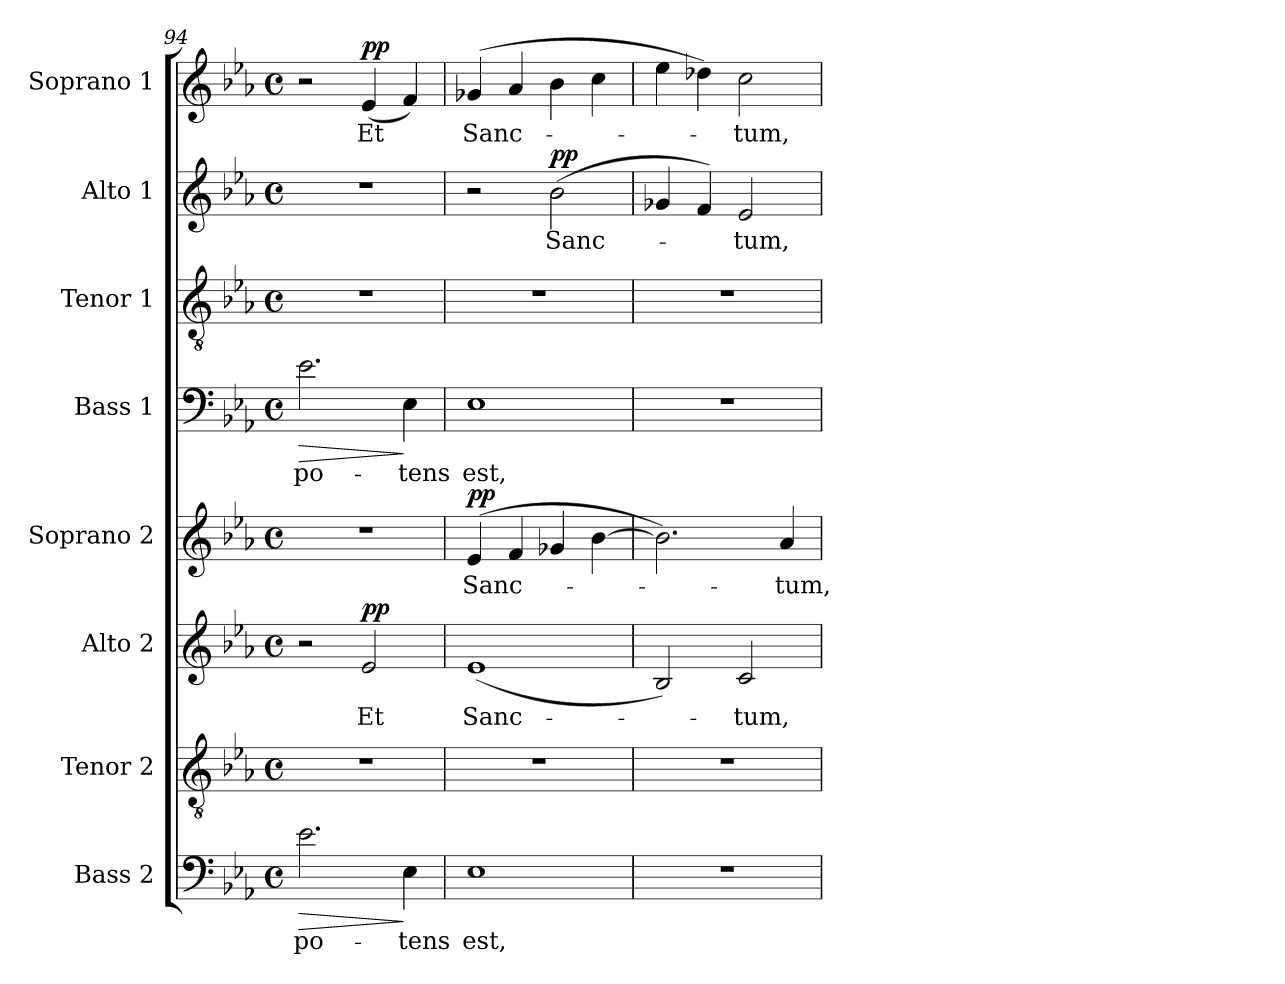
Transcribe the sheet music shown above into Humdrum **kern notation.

**kern	**text	**dynam	**kern	**kern	**text	**dynam	**kern	**text	**dynam	**kern	**text	**dynam	**kern	**kern	**text	**dynam	**kern	**text	**dynam
*part8	*part8	*part8	*part7	*part6	*part6	*part6	*part5	*part5	*part5	*part4	*part4	*part4	*part3	*part2	*part2	*part2	*part1	*part1	*part1
*staff8	*staff8	*staff8	*staff7	*staff6	*staff6	*staff6	*staff5	*staff5	*staff5	*staff4	*staff4	*staff4	*staff3	*staff2	*staff2	*staff2	*staff1	*staff1	*staff1
*I"Bass 2	*	*	*I"Tenor 2	*I"Alto 2	*	*	*I"Soprano 2	*	*	*I"Bass 1	*	*	*I"Tenor 1	*I"Alto 1	*	*	*I"Soprano 1	*	*
*I'B 2.	*	*	*I'T 2.	*I'A 2.	*	*	*I'S 2.	*	*	*I'B 1.	*	*	*I'T 1.	*I'A 1.	*	*	*I'S 1.	*	*
!!LO:LB:g=z
*clefF4	*	*	*clefGv2	*clefG2	*	*	*clefG2	*	*	*clefF4	*	*	*clefGv2	*clefG2	*	*	*clefG2	*	*
*	*	*	*ITrd7c12	*	*	*	*	*	*	*	*	*	*ITrd7c12	*	*	*	*	*	*
*k[b-e-a-]	*	*	*k[b-e-a-]	*k[b-e-a-]	*	*	*k[b-e-a-]	*	*	*k[b-e-a-]	*	*	*k[b-e-a-]	*k[b-e-a-]	*	*	*k[b-e-a-]	*	*
*E-:	*	*	*E-:	*E-:	*	*	*E-:	*	*	*E-:	*	*	*E-:	*E-:	*	*	*E-:	*	*
*M4/4	*	*	*M4/4	*M4/4	*	*	*M4/4	*	*	*M4/4	*	*	*M4/4	*M4/4	*	*	*M4/4	*	*
*met(c)	*	*	*met(c)	*met(c)	*	*	*met(c)	*	*	*met(c)	*	*	*met(c)	*met(c)	*	*	*met(c)	*	*
=94	=94	=94	=94	=94	=94	=94	=94	=94	=94	=94	=94	=94	=94	=94	=94	=94	=94	=94	=94
!	!LO:LY:b:color=#000000	!LO:HP:b	!	!	!	!	!	!	!	!	!	!	!	!	!	!	!	!	!
!	!	!	!	!	!	!	!	!	!	!	!LO:LY:b:color=#000000	!LO:HP:b	!	!	!	!	!	!	!
2.e-i\	po-	>	1r	2r	.	.	1r	.	.	2.e-i\	po-	>	1r	1r	.	.	2r	.	.
!	!	!	!	!	!LO:LY:b:color=#000000	!	!	!	!	!	!	!	!	!	!	!	!	!	!
!	!	!	!	!	!	!	!	!	!	!	!	!	!	!	!	!	!	!LO:LY:b:color=#000000	!
.	.	.	.	2e-i/	Et	pp	.	.	.	.	.	.	.	.	.	.	(4e-i/	Et	pp
!	!LO:LY:b:color=#000000	!	!	!	!	!	!	!	!	!	!	!	!	!	!	!	!	!	!
!	!	!	!	!	!	!	!	!	!	!	!LO:LY:b:color=#000000	!	!	!	!	!	!	!	!
4E-i\	-tens	]	.	.	.	.	.	.	.	4E-i\	-tens	]	.	.	.	.	4fi/)	.	.
=95	=95	=95	=95	=95	=95	=95	=95	=95	=95	=95	=95	=95	=95	=95	=95	=95	=95	=95	=95
!	!LO:LY:b:color=#000000	!	!	!	!	!	!	!	!	!	!	!	!	!	!	!	!	!	!
!	!	!	!	!	!LO:LY:b:color=#000000	!	!	!	!	!	!	!	!	!	!	!	!	!	!
!	!	!	!	!	!	!	!	!LO:LY:b:color=#000000	!	!	!	!	!	!	!	!	!	!	!
!	!	!	!	!	!	!	!	!	!	!	!LO:LY:b:color=#000000	!	!	!	!	!	!	!	!
!	!	!	!	!	!	!	!	!	!	!	!	!	!	!	!	!	!	!LO:LY:b:color=#000000	!
1E-i	est,	.	1r	(1e-i	Sanc-	.	(4e-i/	Sanc-	pp	1E-i	est,	.	1r	2r	.	.	(4g-Xi/	Sanc-	.
.	.	.	.	.	.	.	4fi/	.	.	.	.	.	.	.	.	.	4a-i/	.	.
!	!	!	!	!	!	!	!	!	!	!	!	!	!	!	!LO:LY:b:color=#000000	!	!	!	!
.	.	.	.	.	.	.	4g-Xi/	.	.	.	.	.	.	(2b-i\	Sanc-	pp	4b-i\	.	.
.	.	.	.	.	.	.	[4b-i\	.	.	.	.	.	.	.	.	.	4cci\	.	.
=96	=96	=96	=96	=96	=96	=96	=96	=96	=96	=96	=96	=96	=96	=96	=96	=96	=96	=96	=96
1r	.	.	1r	2B-i/)	.	.	2.b-i\])	.	.	1r	.	.	1r	4g-Xi/	.	.	4ee-i\	.	.
.	.	.	.	.	.	.	.	.	.	.	.	.	.	4fi/)	.	.	4dd-Xi\)	.	.
!	!	!	!	!	!LO:LY:b:color=#000000	!	!	!	!	!	!	!	!	!	!	!	!	!	!
!	!	!	!	!	!	!	!	!	!	!	!	!	!	!	!LO:LY:b:color=#000000	!	!	!	!
!	!	!	!	!	!	!	!	!	!	!	!	!	!	!	!	!	!	!LO:LY:b:color=#000000	!
.	.	.	.	2ci/	-tum,	.	.	.	.	.	.	.	.	2e-i/	-tum,	.	2cci\	-tum,	.
!	!	!	!	!	!	!	!	!LO:LY:b:color=#000000	!	!	!	!	!	!	!	!	!	!	!
.	.	.	.	.	.	.	4a-i/	-tum,	.	.	.	.	.	.	.	.	.	.	.
=	=	=	=	=	=	=	=	=	=	=	=	=	=	=	=	=	=	=	=
*-	*-	*-	*-	*-	*-	*-	*-	*-	*-	*-	*-	*-	*-	*-	*-	*-	*-	*-	*-
